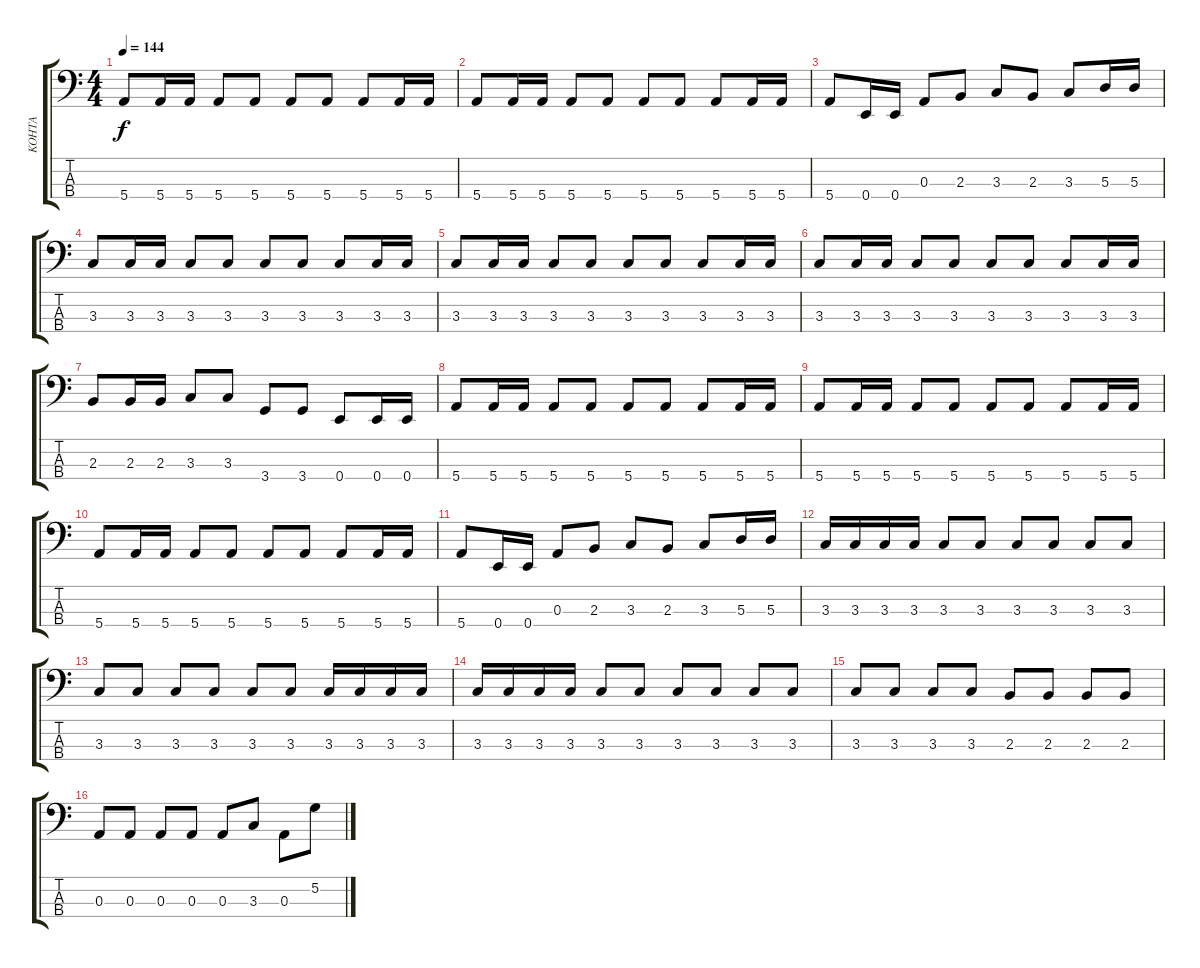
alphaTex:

\track ("KOHTA" "KOHTA") {instrument electricbasspick}
\staff {score tabs}
\tuning (G2 D2 A1 E1) {hide}
\ts (4 4)
\tempo 144
\clef f4
\ks c
5.4.8{dy f} 5.4.16 5.4.16 5.4.8 5.4.8 5.4.8 5.4.8 5.4.8 5.4.16 5.4.16 |
5.4.8 5.4.16 5.4.16 5.4.8 5.4.8 5.4.8 5.4.8 5.4.8 5.4.16 5.4.16 |
5.4.8 0.4.16 0.4.16 0.3.8 2.3.8 3.3.8 2.3.8 3.3.8 5.3.16 5.3.16 |
3.3.8 3.3.16 3.3.16 3.3.8 3.3.8 3.3.8 3.3.8 3.3.8 3.3.16 3.3.16 |
3.3.8 3.3.16 3.3.16 3.3.8 3.3.8 3.3.8 3.3.8 3.3.8 3.3.16 3.3.16 |
3.3.8 3.3.16 3.3.16 3.3.8 3.3.8 3.3.8 3.3.8 3.3.8 3.3.16 3.3.16 |
2.3.8 2.3.16 2.3.16 3.3.8 3.3.8 3.4.8 3.4.8 0.4.8 0.4.16 0.4.16 |
5.4.8 5.4.16 5.4.16 5.4.8 5.4.8 5.4.8 5.4.8 5.4.8 5.4.16 5.4.16 |
5.4.8 5.4.16 5.4.16 5.4.8 5.4.8 5.4.8 5.4.8 5.4.8 5.4.16 5.4.16 |
5.4.8 5.4.16 5.4.16 5.4.8 5.4.8 5.4.8 5.4.8 5.4.8 5.4.16 5.4.16 |
5.4.8 0.4.16 0.4.16 0.3.8 2.3.8 3.3.8 2.3.8 3.3.8 5.3.16 5.3.16 |
3.3.16 3.3.16 3.3.16 3.3.16 3.3.8 3.3.8 3.3.8 3.3.8 3.3.8 3.3.8 |
3.3.8 3.3.8 3.3.8 3.3.8 3.3.8 3.3.8 3.3.16 3.3.16 3.3.16 3.3.16 |
3.3.16 3.3.16 3.3.16 3.3.16 3.3.8 3.3.8 3.3.8 3.3.8 3.3.8 3.3.8 |
3.3.8 3.3.8 3.3.8 3.3.8 2.3.8 2.3.8 2.3.8 2.3.8 |
0.3.8 0.3.8 0.3.8 0.3.8 0.3.8 3.3.8 0.3.8 5.2.8
